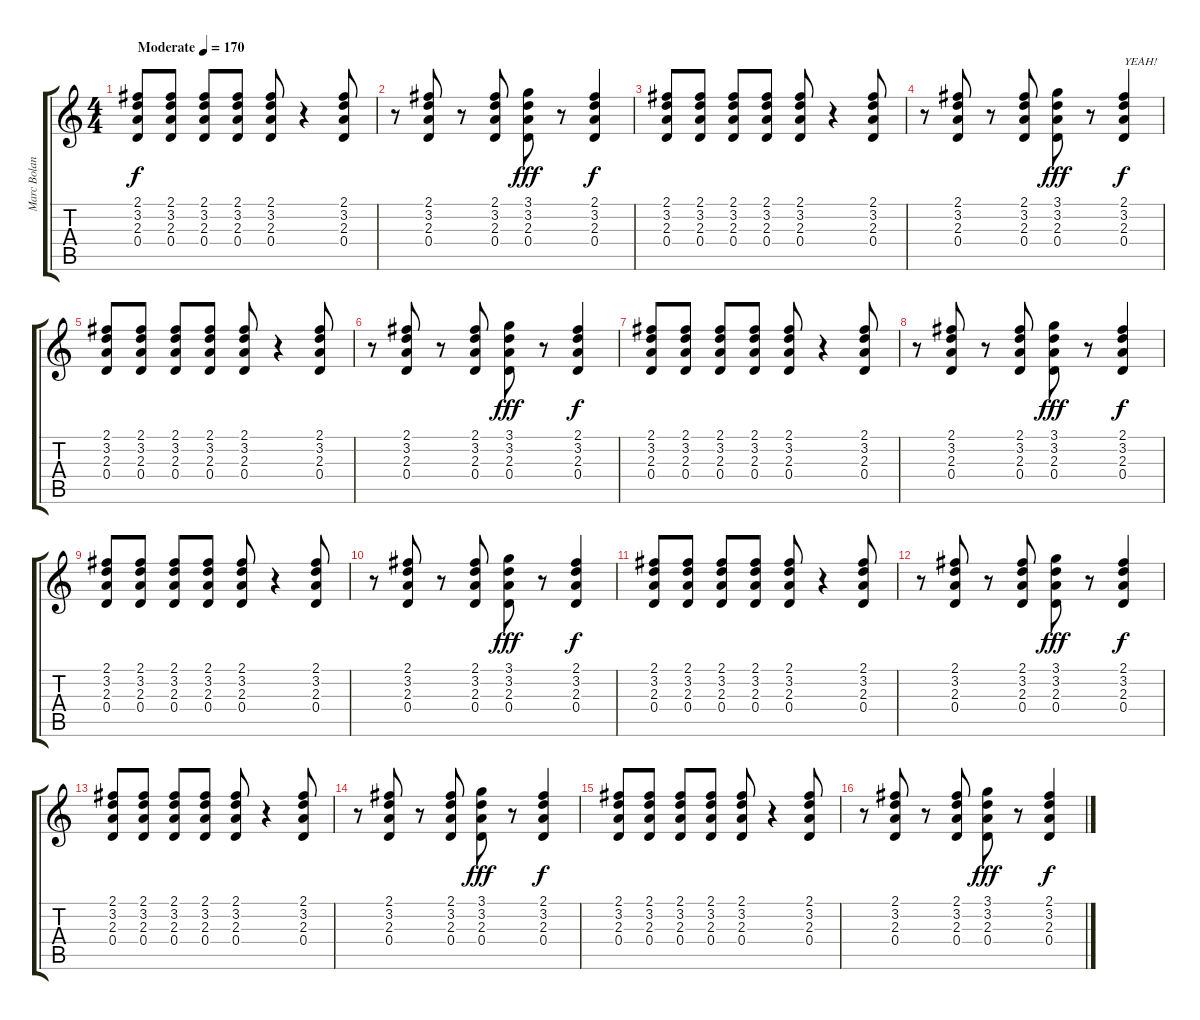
\track ("Marc Bolan" "Marc Bolan") {instrument overdrivenguitar}
\staff {score tabs}
\tuning (E4 B3 G3 D3 A2 E2) {hide}
\ts (4 4)
\tempo (170 "Moderate")
\clef g2
\ks c
(2.1 3.2 2.3 0.4).8{dy f instrument overdrivenguitar} (2.1 3.2 2.3 0.4).8 (2.1 3.2 2.3 0.4).8 (2.1 3.2 2.3 0.4).8 (2.1 3.2 2.3 0.4).8 r.4 (2.1 3.2 2.3 0.4).8 |
r.8 (2.1 3.2 2.3 0.4).8 r.8 (2.1 3.2 2.3 0.4).8 (3.1 3.2 2.3 0.4).8{dy fff} r.8 (2.1 3.2 2.3 0.4).4{dy f} |
(2.1 3.2 2.3 0.4).8 (2.1 3.2 2.3 0.4).8 (2.1 3.2 2.3 0.4).8 (2.1 3.2 2.3 0.4).8 (2.1 3.2 2.3 0.4).8 r.4 (2.1 3.2 2.3 0.4).8 |
r.8 (2.1 3.2 2.3 0.4).8 r.8 (2.1 3.2 2.3 0.4).8 (3.1 3.2 2.3 0.4).8{dy fff} r.8 (2.1 3.2 2.3 0.4).4{txt "YEAH!" dy f} |
(2.1 3.2 2.3 0.4).8 (2.1 3.2 2.3 0.4).8 (2.1 3.2 2.3 0.4).8 (2.1 3.2 2.3 0.4).8 (2.1 3.2 2.3 0.4).8 r.4 (2.1 3.2 2.3 0.4).8 |
r.8 (2.1 3.2 2.3 0.4).8 r.8 (2.1 3.2 2.3 0.4).8 (3.1 3.2 2.3 0.4).8{dy fff} r.8 (2.1 3.2 2.3 0.4).4{dy f} |
(2.1 3.2 2.3 0.4).8 (2.1 3.2 2.3 0.4).8 (2.1 3.2 2.3 0.4).8 (2.1 3.2 2.3 0.4).8 (2.1 3.2 2.3 0.4).8 r.4 (2.1 3.2 2.3 0.4).8 |
r.8 (2.1 3.2 2.3 0.4).8 r.8 (2.1 3.2 2.3 0.4).8 (3.1 3.2 2.3 0.4).8{dy fff} r.8 (2.1 3.2 2.3 0.4).4{dy f} |
(2.1 3.2 2.3 0.4).8 (2.1 3.2 2.3 0.4).8 (2.1 3.2 2.3 0.4).8 (2.1 3.2 2.3 0.4).8 (2.1 3.2 2.3 0.4).8 r.4 (2.1 3.2 2.3 0.4).8 |
r.8 (2.1 3.2 2.3 0.4).8 r.8 (2.1 3.2 2.3 0.4).8 (3.1 3.2 2.3 0.4).8{dy fff} r.8 (2.1 3.2 2.3 0.4).4{dy f} |
(2.1 3.2 2.3 0.4).8 (2.1 3.2 2.3 0.4).8 (2.1 3.2 2.3 0.4).8 (2.1 3.2 2.3 0.4).8 (2.1 3.2 2.3 0.4).8 r.4 (2.1 3.2 2.3 0.4).8 |
r.8 (2.1 3.2 2.3 0.4).8 r.8 (2.1 3.2 2.3 0.4).8 (3.1 3.2 2.3 0.4).8{dy fff} r.8 (2.1 3.2 2.3 0.4).4{dy f} |
(2.1 3.2 2.3 0.4).8 (2.1 3.2 2.3 0.4).8 (2.1 3.2 2.3 0.4).8 (2.1 3.2 2.3 0.4).8 (2.1 3.2 2.3 0.4).8 r.4 (2.1 3.2 2.3 0.4).8 |
r.8 (2.1 3.2 2.3 0.4).8 r.8 (2.1 3.2 2.3 0.4).8 (3.1 3.2 2.3 0.4).8{dy fff} r.8 (2.1 3.2 2.3 0.4).4{dy f} |
(2.1 3.2 2.3 0.4).8 (2.1 3.2 2.3 0.4).8 (2.1 3.2 2.3 0.4).8 (2.1 3.2 2.3 0.4).8 (2.1 3.2 2.3 0.4).8 r.4 (2.1 3.2 2.3 0.4).8 |
r.8 (2.1 3.2 2.3 0.4).8 r.8 (2.1 3.2 2.3 0.4).8 (3.1 3.2 2.3 0.4).8{dy fff} r.8 (2.1 3.2 2.3 0.4).4{dy f}
